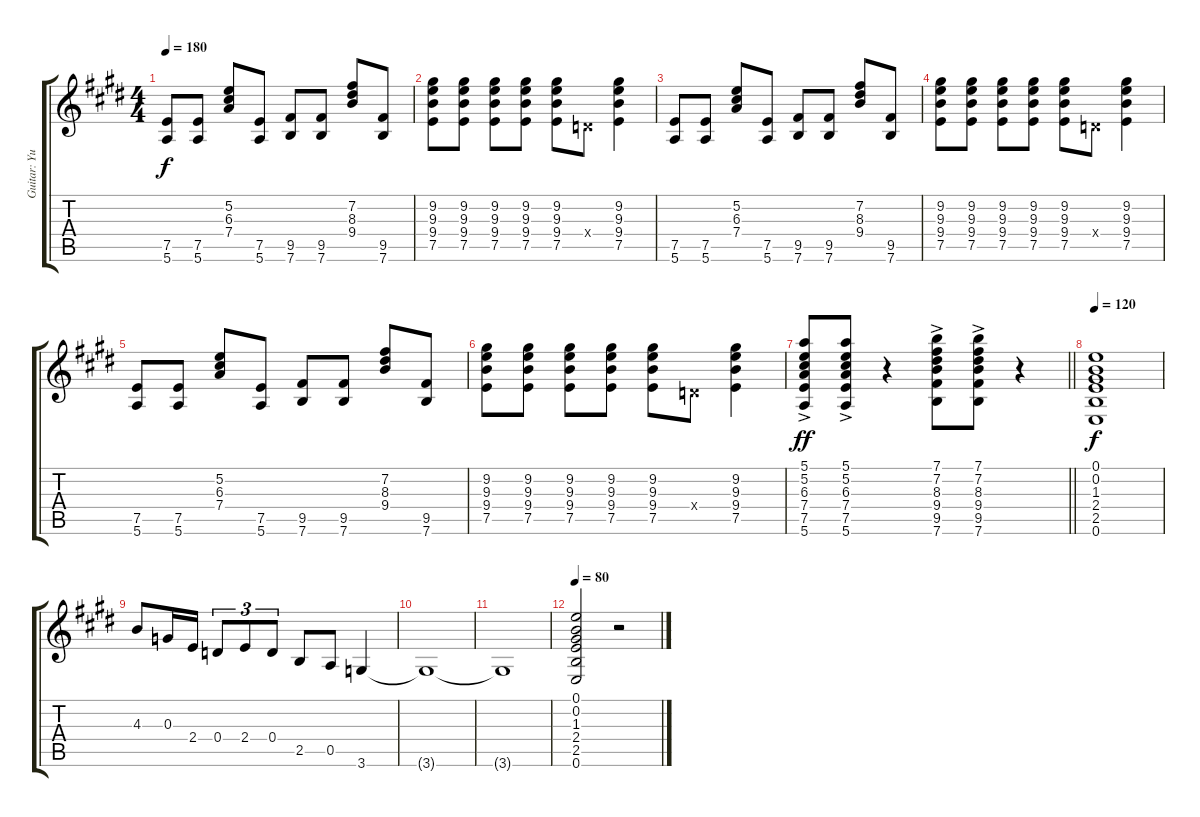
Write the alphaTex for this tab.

\track ("Guitar: Yui Hirasawa" "Guitar: Yu") {instrument distortionguitar}
\staff {score tabs}
\tuning (E4 B3 G3 D3 A2 E2) {hide}
\ts (4 4)
\tempo 180
\clef g2
\ks e
(7.5 5.6).8{dy f} (7.5 5.6).8 (5.2 6.3 7.4).8 (7.5 5.6).8 (9.5 7.6).8 (9.5 7.6).8 (7.2 8.3 9.4).8 (9.5 7.6).8 |
(9.2 9.3 9.4 7.5).8 (9.2 9.3 9.4 7.5).8 (9.2 9.3 9.4 7.5).8 (9.2 9.3 9.4 7.5).8 (9.2 9.3 9.4 7.5).8 0.4{x}.8 (9.2 9.3 9.4 7.5).4 |
(7.5 5.6).8 (7.5 5.6).8 (5.2 6.3 7.4).8 (7.5 5.6).8 (9.5 7.6).8 (9.5 7.6).8 (7.2 8.3 9.4).8 (9.5 7.6).8 |
(9.2 9.3 9.4 7.5).8 (9.2 9.3 9.4 7.5).8 (9.2 9.3 9.4 7.5).8 (9.2 9.3 9.4 7.5).8 (9.2 9.3 9.4 7.5).8 0.4{x}.8 (9.2 9.3 9.4 7.5).4 |
(7.5 5.6).8 (7.5 5.6).8 (5.2 6.3 7.4).8 (7.5 5.6).8 (9.5 7.6).8 (9.5 7.6).8 (7.2 8.3 9.4).8 (9.5 7.6).8 |
(9.2 9.3 9.4 7.5).8 (9.2 9.3 9.4 7.5).8 (9.2 9.3 9.4 7.5).8 (9.2 9.3 9.4 7.5).8 (9.2 9.3 9.4 7.5).8 0.4{x}.8 (9.2 9.3 9.4 7.5).4 |
\barLineRight lightlight
(5.1 5.2 6.3 7.4 7.5 5.6{ac}).8{dy ff} (5.1 5.2 6.3 7.4 7.5 5.6{ac}).8 r.4 (7.1 7.2 8.3 9.4 9.5{ac} 7.6{ac}).8 (7.1 7.2 8.3 9.4 9.5 7.6{ac}).8 r.4 |
\tempo 120
(0.1 0.2 1.3 2.4 2.5 0.6).1{dy f} |
4.3.8 0.3.16 2.4.16 0.4.8{tu (3 2)} 2.4.8{tu (3 2)} 0.4.8{tu (3 2)} 2.5.8 0.5.8 3.6.4 |
3.6{t}.1 |
3.6{t}.1 |
\tempo 80
(0.1 0.2 1.3 2.4 2.5 0.6).2 r.2
